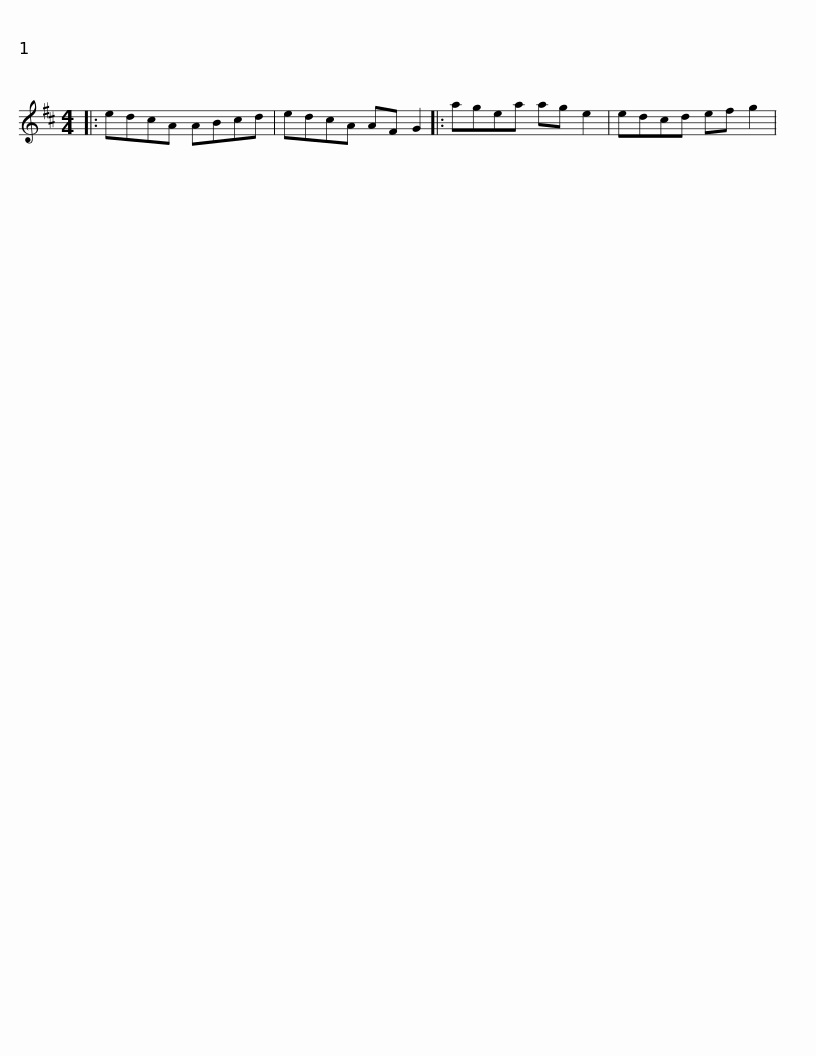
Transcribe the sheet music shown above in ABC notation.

X:1
L:1/8
M:4/4
I:linebreak $
K:D
V:1 treble
V:1
|: edcA ABcd | edcA AF G2 |: agea ag e2 | edcd ef g2 | %4
